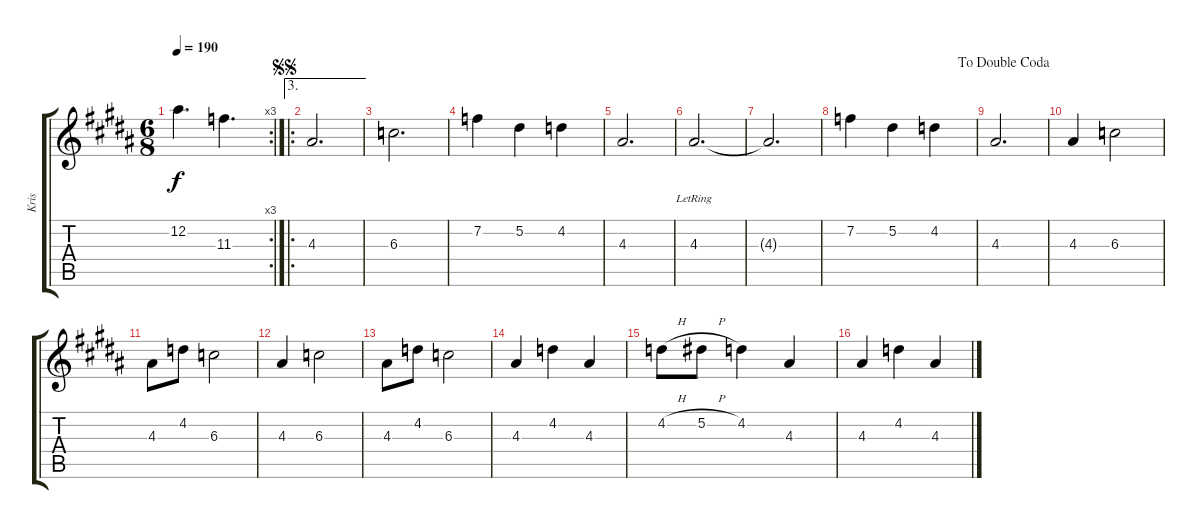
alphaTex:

\track ("Kris" "Kris") {instrument overdrivenguitar}
\staff {score tabs}
\tuning (Eb4 Bb3 Gb3 Db3 Ab2 Db2) {hide}
\rc 3
\ts (6 8)
\tempo 190
\clef g2
\ks g#minor
12.2.4{d dy f} 11.3.4{d} |
\ae 3
\ro
\jump segnosegno
\ks b
4.3.2{d} |
\ks g#minor
6.3.2{d} |
7.2.4 5.2.4 4.2.4 |
4.3.2{d} |
\ks b
4.3{lr}.2{d} |
\ks g#minor
4.3{t}.2{d} |
7.2.4 5.2.4 4.2.4 |
\jump dadoublecoda
4.3.2{d} |
\ks b
4.3.4 6.3.2 |
\ks g#minor
4.3.8 4.2.8 6.3.2 |
4.3.4 6.3.2 |
4.3.8 4.2.8 6.3.2 |
\ks b
4.3.4 4.2.4 4.3.4 |
\ks g#minor
4.2{h}.8 5.2{h}.8 4.2.4 4.3.4 |
4.3.4 4.2.4 4.3.4
